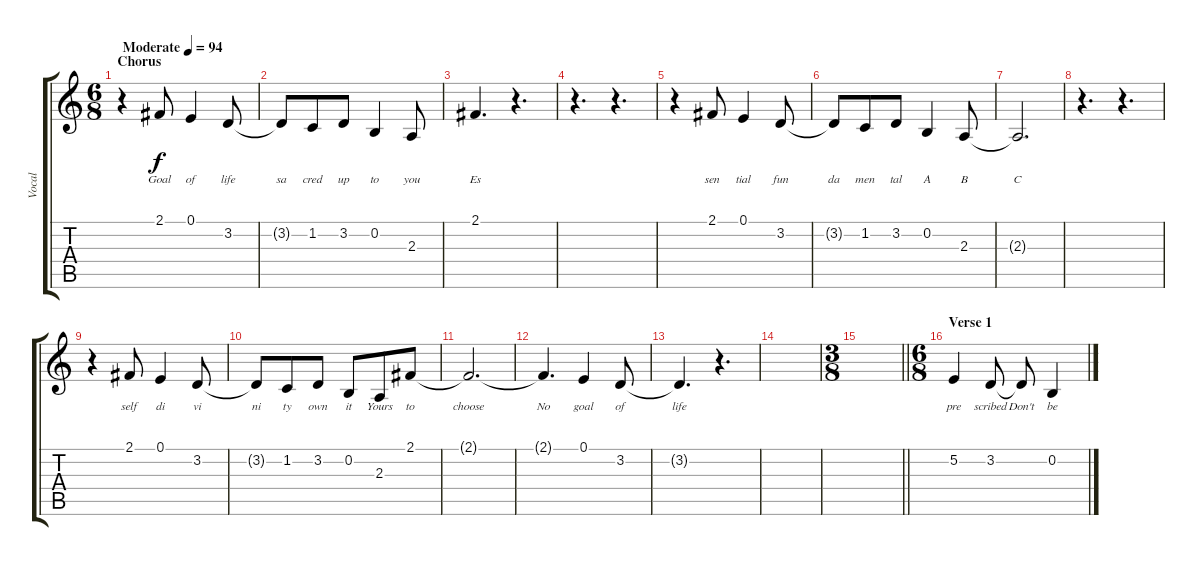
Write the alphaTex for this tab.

\track ("Vocal" "Vocal") {instrument acousticgrandpiano}
\staff {score tabs}
\tuning (E4 B3 G3 D3 A2 E2) {hide}
\ts (6 8)
\section ("" "Chorus")
\tempo (94 "Moderate")
\clef g2
\ks c
r.4{dy f instrument acousticgrandpiano} 2.1.8{lyrics (0 "Goal") lyrics (1 "") lyrics (2 "") lyrics (3 "") lyrics (4 "")} 0.1.4{lyrics (0 "of") lyrics (1 "") lyrics (2 "") lyrics (3 "") lyrics (4 "")} 3.2.8{lyrics (0 "life") lyrics (1 "") lyrics (2 "") lyrics (3 "") lyrics (4 "")} |
3.2{t}.8{lyrics (0 "sa") lyrics (1 "") lyrics (2 "") lyrics (3 "") lyrics (4 "")} 1.2.8{lyrics (0 "cred") lyrics (1 "") lyrics (2 "") lyrics (3 "") lyrics (4 "")} 3.2.8{lyrics (0 "up") lyrics (1 "") lyrics (2 "") lyrics (3 "") lyrics (4 "")} 0.2.4{lyrics (0 "to") lyrics (1 "") lyrics (2 "") lyrics (3 "") lyrics (4 "")} 2.3.8{lyrics (0 "you") lyrics (1 "") lyrics (2 "") lyrics (3 "") lyrics (4 "")} |
2.1.4{d lyrics (0 "Es") lyrics (1 "") lyrics (2 "") lyrics (3 "") lyrics (4 "")} r.4{d} |
r.4{d} r.4{d} |
r.4 2.1.8{lyrics (0 "sen") lyrics (1 "") lyrics (2 "") lyrics (3 "") lyrics (4 "")} 0.1.4{lyrics (0 "tial") lyrics (1 "") lyrics (2 "") lyrics (3 "") lyrics (4 "")} 3.2.8{lyrics (0 "fun") lyrics (1 "") lyrics (2 "") lyrics (3 "") lyrics (4 "")} |
3.2{t}.8{lyrics (0 "da") lyrics (1 "") lyrics (2 "") lyrics (3 "") lyrics (4 "")} 1.2.8{lyrics (0 "men") lyrics (1 "") lyrics (2 "") lyrics (3 "") lyrics (4 "")} 3.2.8{lyrics (0 "tal") lyrics (1 "") lyrics (2 "") lyrics (3 "") lyrics (4 "")} 0.2.4{lyrics (0 "A") lyrics (1 "") lyrics (2 "") lyrics (3 "") lyrics (4 "")} 2.3.8{lyrics (0 "B") lyrics (1 "") lyrics (2 "") lyrics (3 "") lyrics (4 "")} |
2.3{t}.2{d lyrics (0 "C") lyrics (1 "") lyrics (2 "") lyrics (3 "") lyrics (4 "")} |
r.4{d} r.4{d} |
r.4 2.1.8{lyrics (0 "self") lyrics (1 "") lyrics (2 "") lyrics (3 "") lyrics (4 "")} 0.1.4{lyrics (0 "di") lyrics (1 "") lyrics (2 "") lyrics (3 "") lyrics (4 "")} 3.2.8{lyrics (0 "vi") lyrics (1 "") lyrics (2 "") lyrics (3 "") lyrics (4 "")} |
3.2{t}.8{lyrics (0 "ni") lyrics (1 "") lyrics (2 "") lyrics (3 "") lyrics (4 "")} 1.2.8{lyrics (0 "ty") lyrics (1 "") lyrics (2 "") lyrics (3 "") lyrics (4 "")} 3.2.8{lyrics (0 "own") lyrics (1 "") lyrics (2 "") lyrics (3 "") lyrics (4 "")} 0.2.8{lyrics (0 "it") lyrics (1 "") lyrics (2 "") lyrics (3 "") lyrics (4 "")} 2.3.8{lyrics (0 "Yours") lyrics (1 "") lyrics (2 "") lyrics (3 "") lyrics (4 "")} 2.1.8{lyrics (0 "to") lyrics (1 "") lyrics (2 "") lyrics (3 "") lyrics (4 "")} |
2.1{t}.2{d lyrics (0 "choose") lyrics (1 "") lyrics (2 "") lyrics (3 "") lyrics (4 "")} |
2.1{t}.4{d lyrics (0 "No") lyrics (1 "") lyrics (2 "") lyrics (3 "") lyrics (4 "")} 0.1.4{lyrics (0 "goal") lyrics (1 "") lyrics (2 "") lyrics (3 "") lyrics (4 "")} 3.2.8{lyrics (0 "of") lyrics (1 "") lyrics (2 "") lyrics (3 "") lyrics (4 "")} |
3.2{t}.4{d lyrics (0 "life") lyrics (1 "") lyrics (2 "") lyrics (3 "") lyrics (4 "")} r.4{d} |
|
\ts (3 8)
\barLineRight lightlight
|
\ts (6 8)
\section ("" "Verse 1")
5.2.4{lyrics (0 "pre") lyrics (1 "") lyrics (2 "") lyrics (3 "") lyrics (4 "")} 3.2.8{lyrics (0 "scribed") lyrics (1 "") lyrics (2 "") lyrics (3 "") lyrics (4 "")} 3.2{t}.8{lyrics (0 "Don't") lyrics (1 "") lyrics (2 "") lyrics (3 "") lyrics (4 "")} 0.2.4{lyrics (0 "be") lyrics (1 "") lyrics (2 "") lyrics (3 "") lyrics (4 "")}
